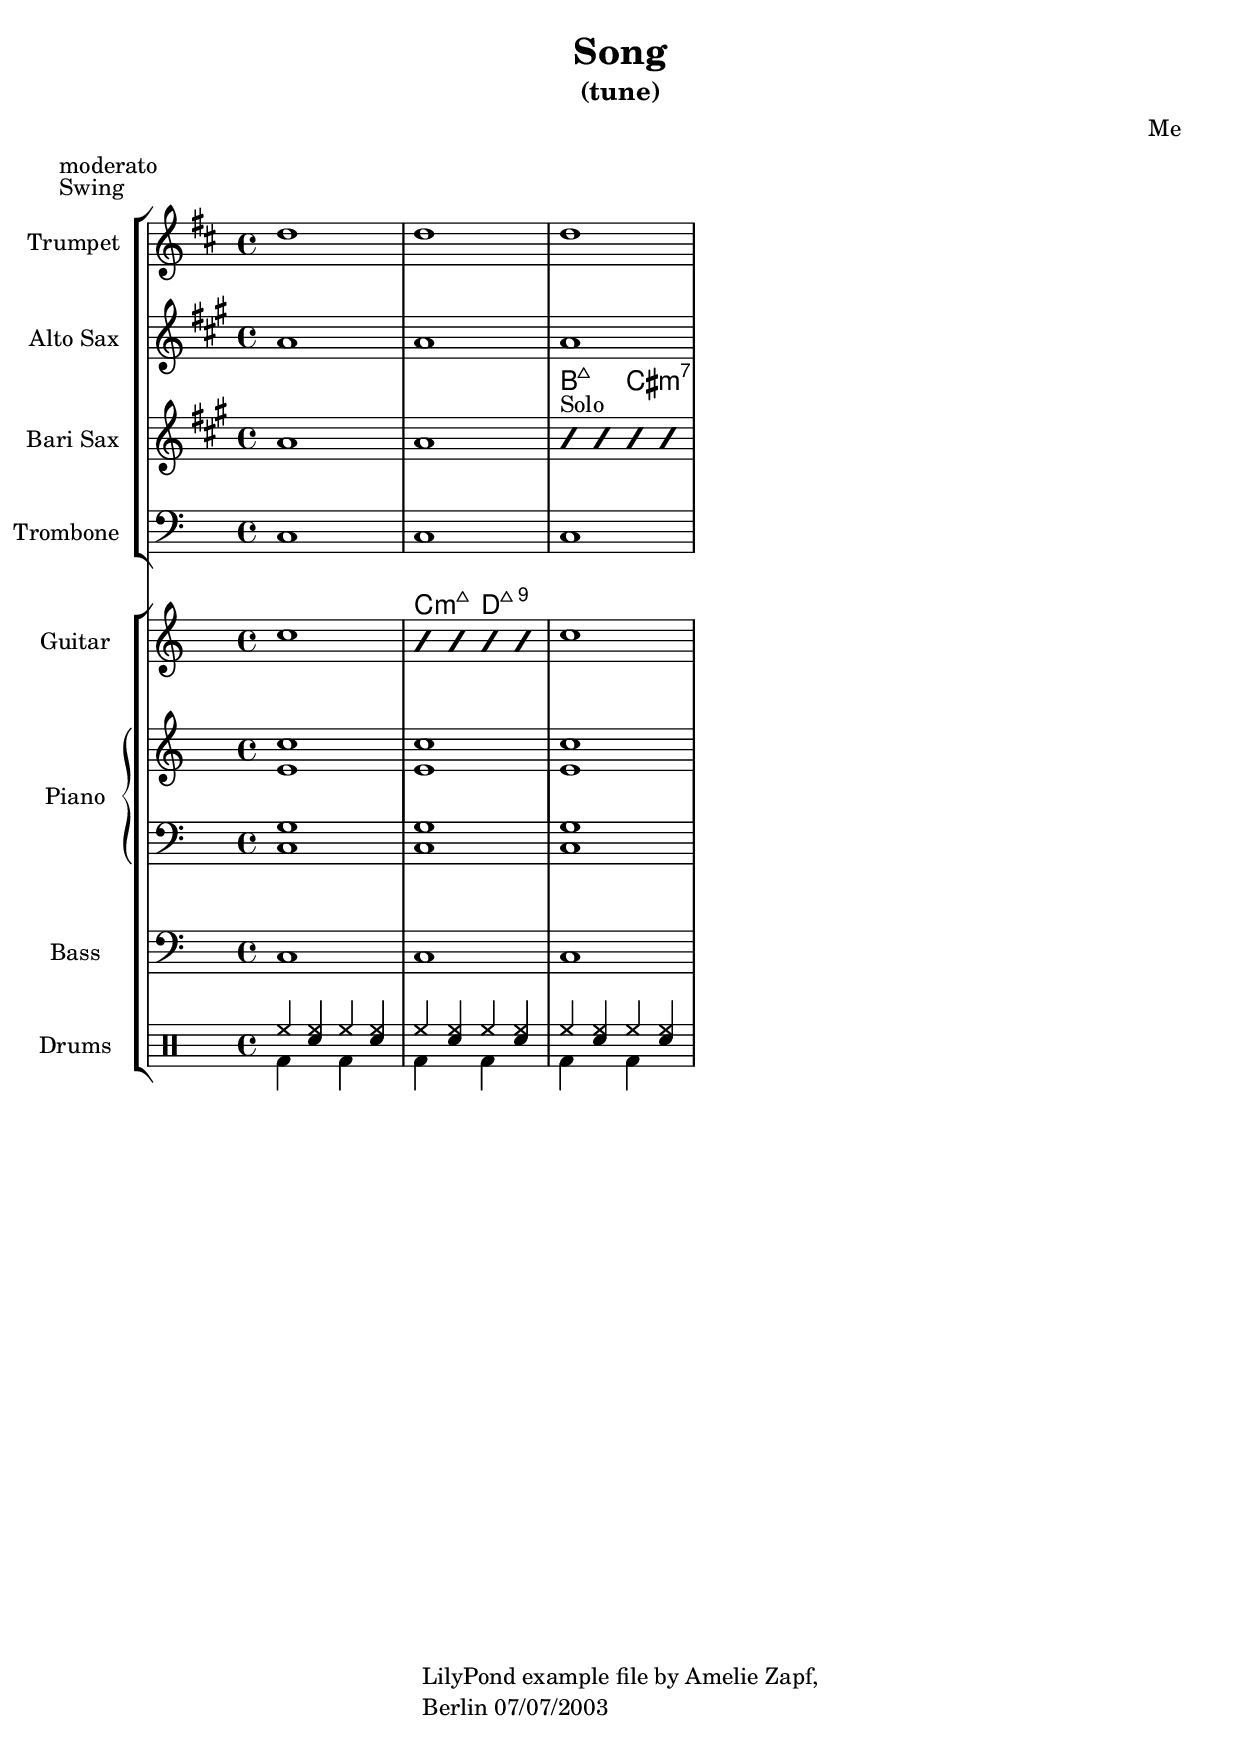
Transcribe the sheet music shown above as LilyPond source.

%% DO NOT EDIT this file manually; it is automatically
%% generated from LSR http://lsr.dsi.unimi.it
%% Make any changes in LSR itself, or in Documentation/snippets/new/ ,
%% and then run scripts/auxiliar/makelsr.py
%%
%% This file is in the public domain.
\version "2.15.2"

\header {
%% Translation of GIT committish: 4077120c18ac1dc490501b3d7d5886bc93e61a42
  texidocit = "
Ecco un modello piuttosto complesso, per un gruppo jazz. Si noti che tutti
gli strumenti sono in @code{\\key c \\major}. Si tratta della tonalità
reale; sarà trasposta automaticamente includendo la
musica all'interno di una sezione @code{\\transpose}.

"
  doctitleit = "Modello per combo jazz"

  lsrtags = "keyboards, percussion, fretted-strings, template"




%% Translation of GIT committish: 70f5f30161f7b804a681cd080274bfcdc9f4fe8c
  texidoces = "
Ésta es una plantilla bastante avanzada, para un conjunto de
jazz. Observe que la notación de todos los instrumentos está en
@code{\\key c \\major} (Do mayor). Esto se refiere al tono de
concierto; la armadura se transporta automáticamente si la música está
dentro de una sección @code{\\transpose}.

"
  doctitlees = "Plantilla para combo de jazz"


%% Translation of GIT committish: 0a868be38a775ecb1ef935b079000cebbc64de40
  texidocde = "
Hier ist ein ziemlich kompliziertes Beispiel für ein Jazz-Ensemble. Achtung:
Alle Instrumente sind in @code{\\key c \major} (C-Dur) notiert. Das bezieht sich
auf die klingende Musik: LilyPond transponiert die Tonart automatisch, wenn
sich die Noten innerhalb eines @code{\\transpose}-Abschnitts befinden.

"

  doctitlede = "Vorlage für Jazz-Combo"

%% Translation of GIT committish: bdfe3dc8175a2d7e9ea0800b5b04cfb68fe58a7a
  texidocfr = "
Bien que compliqué de prime abord, voici un canevas tout à fait indiqué
pour les ensembles de jazz.  Vous noterez que tous les instruments sont
notés en ut (@code{\\key c \major}), la tonalité de concert.  Les notes
seront automatiquement transposée dès lors qu'elles seront inscrites
dans une section @code{\\transpose}.

"
  doctitlefr = "Symboles de jazz"

  texidoc = "
This is quite an advanced template, for a jazz ensemble. Note that all
instruments are notated in @code{\\key c \\major}. This refers to the
key in concert pitch; the key will be automatically transposed if the
music is within a @code{\\transpose} section.

"
  doctitle = "Jazz combo template"
} % begin verbatim

\header {
  title = "Song"
  subtitle = "(tune)"
  composer = "Me"
  meter = "moderato"
  piece = "Swing"
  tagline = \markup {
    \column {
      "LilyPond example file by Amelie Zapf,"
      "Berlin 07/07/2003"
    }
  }
}

%#(set-global-staff-size 16)
\include "english.ly"

%%%%%%%%%%%% Some macros %%%%%%%%%%%%%%%%%%%

sl = {
  \override NoteHead #'style = #'slash
  \override Stem #'transparent = ##t
}
nsl = {
  \revert NoteHead #'style
  \revert Stem #'transparent
}
crOn = \override NoteHead #'style = #'cross
crOff = \revert NoteHead #'style

%% insert chord name style stuff here.

jazzChords = { }

%%%%%%%%%%%% Keys'n'thangs %%%%%%%%%%%%%%%%%

global = { \time 4/4 }

Key = { \key c \major }

% ############ Horns ############

% ------ Trumpet ------
trpt = \transpose c d \relative c'' {
  \Key
  c1 | c | c |
}
trpHarmony = \transpose c' d {
  \jazzChords
}
trumpet = {
  \global
  \set Staff.instrumentName = #"Trumpet"
  \clef treble
  <<
    \trpt
  >>
}

% ------ Alto Saxophone ------
alto = \transpose c a \relative c' {
  \Key
  c1 | c | c |
}
altoHarmony = \transpose c' a {
  \jazzChords
}
altoSax = {
  \global
  \set Staff.instrumentName = #"Alto Sax"
  \clef treble
  <<
    \alto
  >>
}

% ------ Baritone Saxophone ------
bari = \transpose c a' \relative c {
  \Key
  c1
  c1
  \sl
  d4^"Solo" d d d
  \nsl
}
bariHarmony = \transpose c' a \chordmode {
  \jazzChords s1 s d2:maj e:m7
}
bariSax = {
  \global
  \set Staff.instrumentName = #"Bari Sax"
  \clef treble
  <<
    \bari
  >>
}

% ------ Trombone ------
tbone = \relative c {
  \Key
  c1 | c | c
}
tboneHarmony = \chordmode {
  \jazzChords
}
trombone = {
  \global
  \set Staff.instrumentName = #"Trombone"
  \clef bass
  <<
    \tbone
  >>
}

% ############ Rhythm Section #############

% ------ Guitar ------
gtr = \relative c'' {
  \Key
  c1
  \sl
  b4 b b b
  \nsl
  c1
}
gtrHarmony = \chordmode {
  \jazzChords
  s1 c2:min7+ d2:maj9
}
guitar = {
  \global
  \set Staff.instrumentName = #"Guitar"
  \clef treble
  <<
    \gtr
  >>
}

%% ------ Piano ------
rhUpper = \relative c'' {
  \voiceOne
  \Key
  c1 | c | c
}
rhLower = \relative c' {
  \voiceTwo
  \Key
  e1 | e | e
}

lhUpper = \relative c' {
  \voiceOne
  \Key
  g1 | g | g
}
lhLower = \relative c {
  \voiceTwo
  \Key
  c1 | c | c
}

PianoRH = {
  \clef treble
  \global
  \set Staff.midiInstrument = #"acoustic grand"
  <<
    \new Voice = "one" \rhUpper
    \new Voice = "two" \rhLower
  >>
}
PianoLH = {
  \clef bass
  \global
  \set Staff.midiInstrument = #"acoustic grand"
  <<
    \new Voice = "one" \lhUpper
    \new Voice = "two" \lhLower
  >>
}

piano = {
  <<
    \set PianoStaff.instrumentName = #"Piano"
    \new Staff = "upper" \PianoRH
    \new Staff = "lower" \PianoLH
  >>
}

% ------ Bass Guitar ------
Bass = \relative c {
  \Key
  c1 | c | c
}
bass = {
  \global
  \set Staff.instrumentName = #"Bass"
  \clef bass
  <<
    \Bass
  >>
}

% ------ Drums ------
up = \drummode {
  \voiceOne
  hh4 <hh sn> hh <hh sn>
  hh4 <hh sn> hh <hh sn>
  hh4 <hh sn> hh <hh sn>
}
down = \drummode {
  \voiceTwo
  bd4 s bd s
  bd4 s bd s
  bd4 s bd s
}

drumContents = {
  \global
  <<
    \set DrumStaff.instrumentName = #"Drums"
    \new DrumVoice \up
    \new DrumVoice \down
  >>
}

%%%%%%%%% It All Goes Together Here %%%%%%%%%%%%%%%%%%%%%%

\score {
  <<
    \new StaffGroup = "horns" <<
      \new Staff = "trumpet" \trumpet
      \new Staff = "altosax" \altoSax
      \new ChordNames = "barichords" \bariHarmony
      \new Staff = "barisax" \bariSax
      \new Staff = "trombone" \trombone
    >>

    \new StaffGroup = "rhythm" <<
      \new ChordNames = "chords" \gtrHarmony
      \new Staff = "guitar" \guitar
      \new PianoStaff = "piano" \piano
      \new Staff = "bass" \bass
      \new DrumStaff \drumContents
    >>
  >>
  \layout {
    \context { \Staff \RemoveEmptyStaves }
    \context {
      \Score
      \override BarNumber #'padding = #3
      \override RehearsalMark #'padding = #2
      skipBars = ##t
    }
  }
  \midi { }
}

